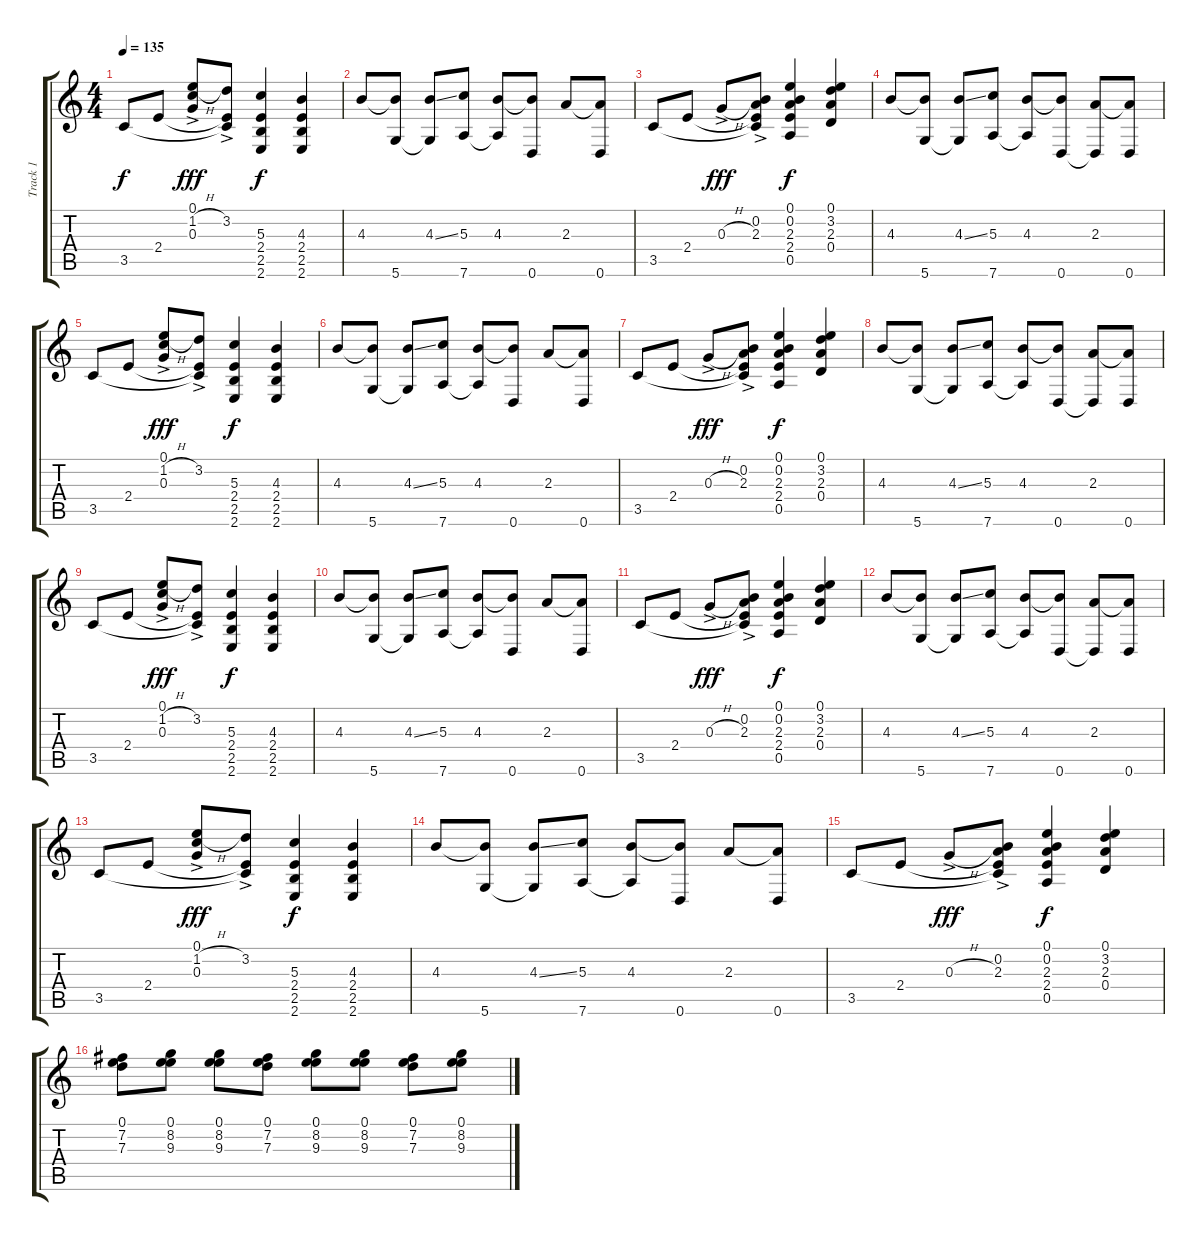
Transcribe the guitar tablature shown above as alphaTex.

\track ("Track 1" "Track 1") {instrument distortionguitar}
\staff {score tabs}
\tuning (E4 B3 G3 D3 A2 D2) {hide}
\ts (4 4)
\tempo 135
\clef g2
\ks c
3.5.8{dy f} 2.4.8 (0.1{ac} 1.2{h ac} 0.3{ac}).8{dy fff} (3.2{ac} 2.4{t} 3.5{t}).8 (5.3 2.4 2.5 2.6).4{dy f} (4.3 2.4 2.5 2.6).4 |
4.3.8 (4.3{t} 5.6).8 (4.3{ss} 5.6{t}).8 (5.3 7.6).8 (4.3 7.6{t}).8 (4.3{t} 0.6).8 2.3.8 (2.3{t} 0.6).8 |
3.5.8 2.4.8 0.3{h ac}.8{dy fff} (0.2{ac} 2.3{ac} 2.4{t} 3.5{t}).8 (0.1 0.2 2.3 2.4 0.5).4{dy f} (0.1 3.2 2.3 0.4).4 |
4.3.8 (4.3{t} 5.6).8 (4.3{ss} 5.6{t}).8 (5.3 7.6).8 (4.3 7.6{t}).8 (4.3{t} 0.6).8 (2.3 0.6{t}).8 (2.3{t} 0.6).8 |
3.5.8 2.4.8 (0.1{ac} 1.2{h ac} 0.3{ac}).8{dy fff} (3.2{ac} 2.4{t} 3.5{t}).8 (5.3 2.4 2.5 2.6).4{dy f} (4.3 2.4 2.5 2.6).4 |
4.3.8 (4.3{t} 5.6).8 (4.3{ss} 5.6{t}).8 (5.3 7.6).8 (4.3 7.6{t}).8 (4.3{t} 0.6).8 2.3.8 (2.3{t} 0.6).8 |
3.5.8 2.4.8 0.3{h ac}.8{dy fff} (0.2{ac} 2.3{ac} 2.4{t} 3.5{t}).8 (0.1 0.2 2.3 2.4 0.5).4{dy f} (0.1 3.2 2.3 0.4).4 |
4.3.8 (4.3{t} 5.6).8 (4.3{ss} 5.6{t}).8 (5.3 7.6).8 (4.3 7.6{t}).8 (4.3{t} 0.6).8 (2.3 0.6{t}).8 (2.3{t} 0.6).8 |
3.5.8 2.4.8 (0.1{ac} 1.2{h ac} 0.3{ac}).8{dy fff} (3.2{ac} 2.4{t} 3.5{t}).8 (5.3 2.4 2.5 2.6).4{dy f} (4.3 2.4 2.5 2.6).4 |
4.3.8 (4.3{t} 5.6).8 (4.3{ss} 5.6{t}).8 (5.3 7.6).8 (4.3 7.6{t}).8 (4.3{t} 0.6).8 2.3.8 (2.3{t} 0.6).8 |
3.5.8 2.4.8 0.3{h ac}.8{dy fff} (0.2{ac} 2.3{ac} 2.4{t} 3.5{t}).8 (0.1 0.2 2.3 2.4 0.5).4{dy f} (0.1 3.2 2.3 0.4).4 |
4.3.8 (4.3{t} 5.6).8 (4.3{ss} 5.6{t}).8 (5.3 7.6).8 (4.3 7.6{t}).8 (4.3{t} 0.6).8 (2.3 0.6{t}).8 (2.3{t} 0.6).8 |
3.5.8 2.4.8 (0.1{ac} 1.2{h ac} 0.3{ac}).8{dy fff} (3.2{ac} 2.4{t} 3.5{t}).8 (5.3 2.4 2.5 2.6).4{dy f} (4.3 2.4 2.5 2.6).4 |
4.3.8 (4.3{t} 5.6).8 (4.3{ss} 5.6{t}).8 (5.3 7.6).8 (4.3 7.6{t}).8 (4.3{t} 0.6).8 2.3.8 (2.3{t} 0.6).8 |
3.5.8 2.4.8 0.3{h ac}.8{dy fff} (0.2{ac} 2.3{ac} 2.4{t} 3.5{t}).8 (0.1 0.2 2.3 2.4 0.5).4{dy f} (0.1 3.2 2.3 0.4).4 |
(0.1 7.2 7.3).8{instrument overdrivenguitar} (0.1 8.2 9.3).8 (0.1 8.2 9.3).8 (0.1 7.2 7.3).8 (0.1 8.2 9.3).8 (0.1 8.2 9.3).8 (0.1 7.2 7.3).8 (0.1 8.2 9.3).8
